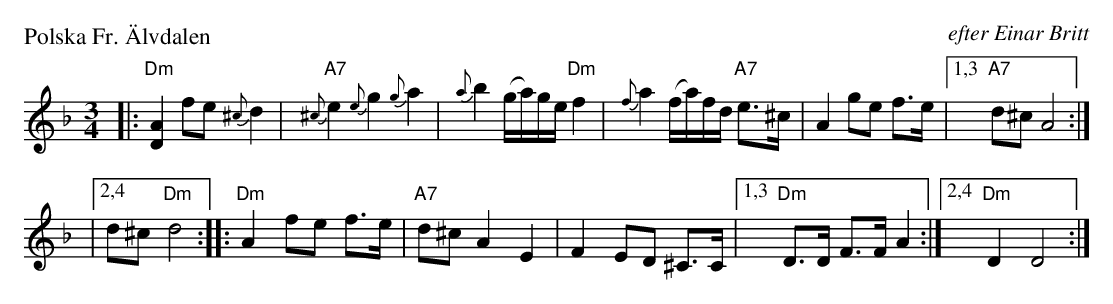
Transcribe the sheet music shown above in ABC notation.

X:1
P: Polska Fr. \"Alvdalen
O: efter Einar Britt
M: 3/4
L: 1/8
K: Dm
|: "Dm"[A2D2] fe {^c}d2 \
| "A7"{^c}e2 {e}g2 {g}a2 \
| {a}b2 (g/a/)g/e/ "Dm"f2 \
| {f}a2 (f/a/)f/d/ "A7"e>^c \
| A2 ge f>e \
|1,3 "A7"d^c A4 :|
|2,4 d^c "Dm"d4 :|\
|: "Dm"A2 fe f>e \
| "A7"d^c A2 E2 \
| F2 ED ^C>C \
|1,3 "Dm"D>D F>F A2 \
:|2,4 "Dm"D2 D4 :|
